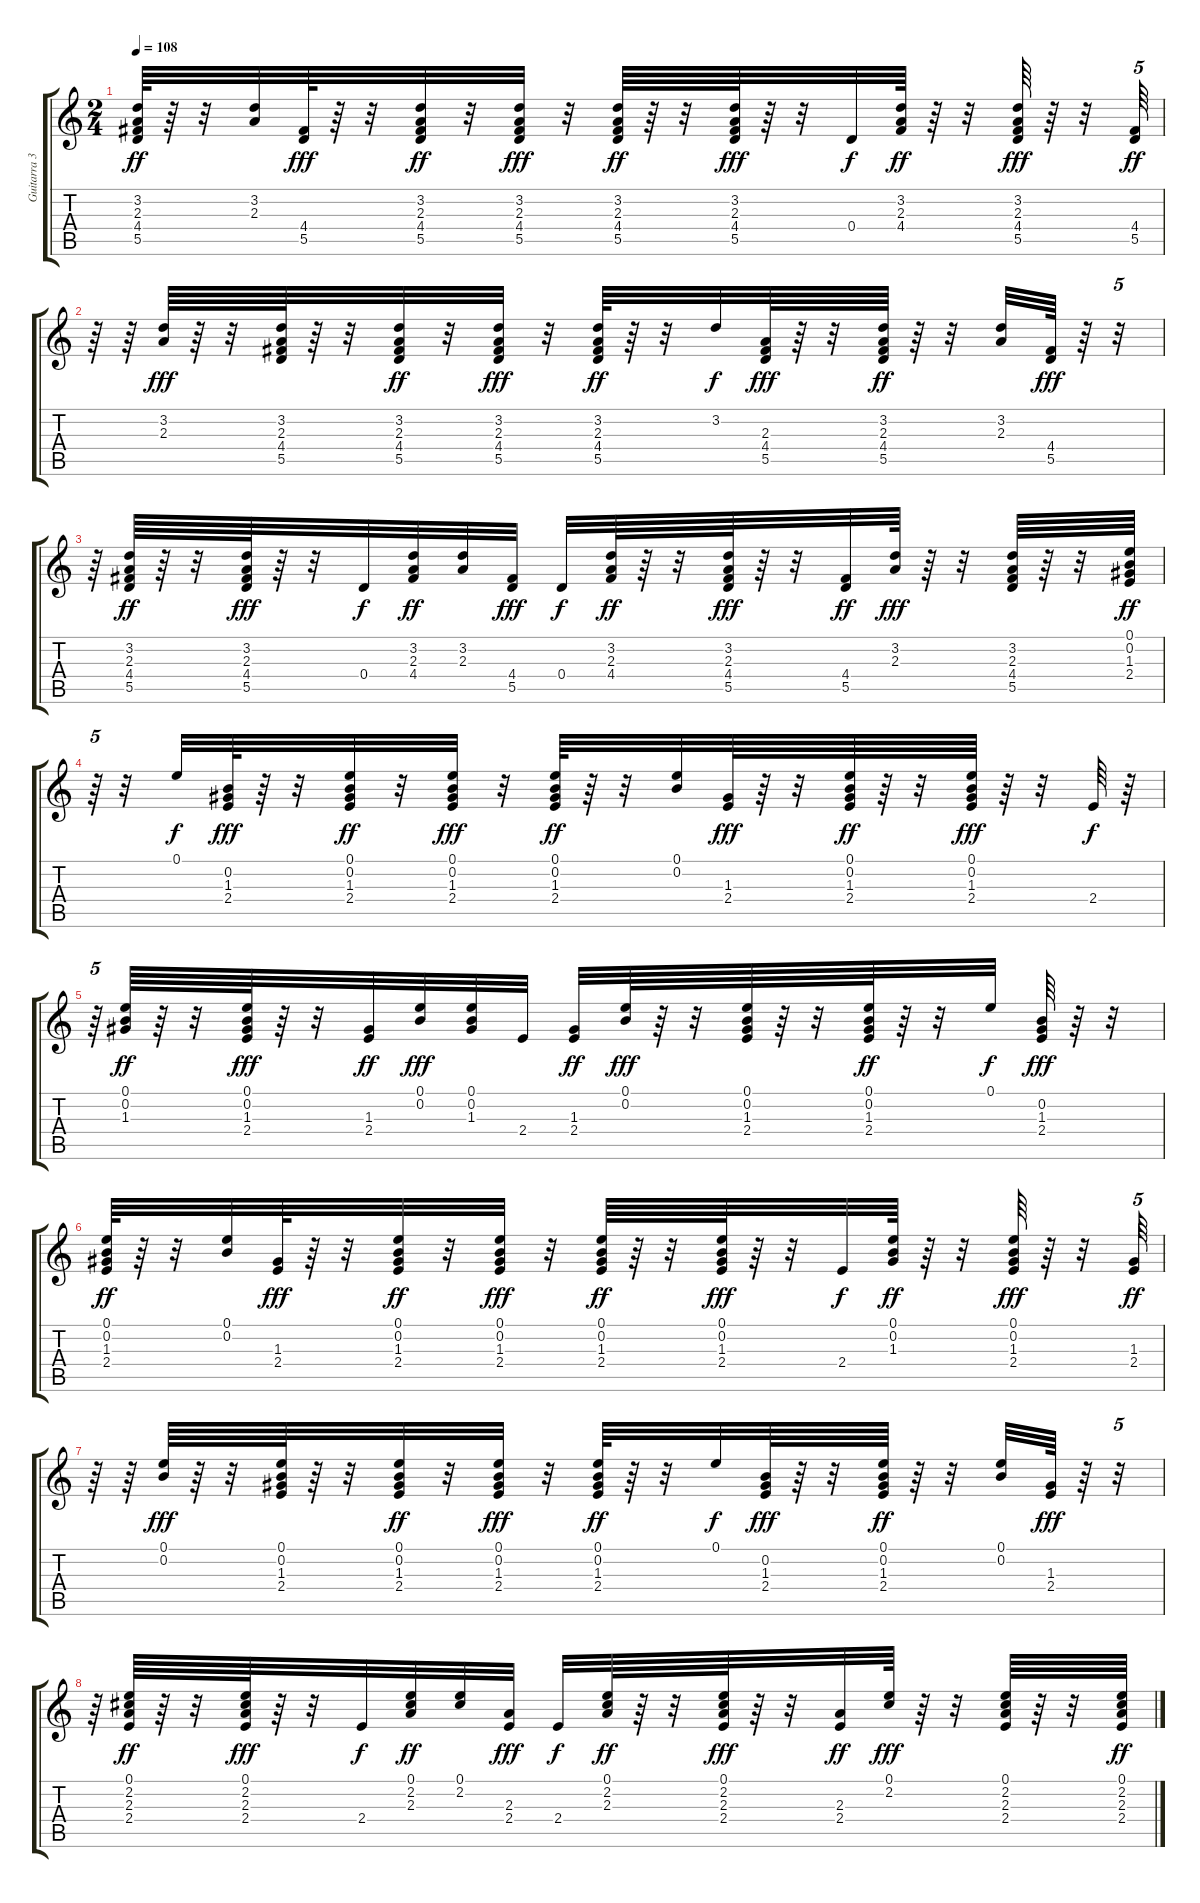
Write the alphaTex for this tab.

\track ("Guitarra 3" "Guitarra 3") {instrument acousticguitarnylon}
\staff {score tabs}
\tuning (E4 B3 G3 D3 A2 E2) {hide}
\ts (2 4)
\tempo 108
\clef g2
\ks c
(3.2 2.3 4.4 5.5).64{dy ff} r.64 r.32 (3.2 2.3).32 (4.4 5.5).64{dy fff} r.64 r.32 (3.2 2.3 4.4 5.5).32{dy ff} r.32 (3.2 2.3 4.4 5.5).32{dy fff} r.32 (3.2 2.3 4.4 5.5).64{dy ff} r.64 r.32 (3.2 2.3 4.4 5.5).64{dy fff} r.64 r.32 0.4.32{dy f} (3.2 2.3 4.4).64{dy ff} r.64 r.32 (3.2 2.3 4.4 5.5).64{dy fff} r.64 r.32 (4.4 5.5).64{tu (5 4) dy ff} |
r.64 r.64 (3.2 2.3).64{dy fff} r.64 r.32 (3.2 2.3 4.4 5.5).64 r.64 r.32 (3.2 2.3 4.4 5.5).32{dy ff} r.32 (3.2 2.3 4.4 5.5).32{dy fff} r.32 (3.2 2.3 4.4 5.5).64{dy ff} r.64 r.32 3.2.32{dy f} (2.3 4.4 5.5).64{dy fff} r.64 r.32 (3.2 2.3 4.4 5.5).64{dy ff} r.64 r.32 (3.2 2.3).32 (4.4 5.5).64{dy fff} r.64 r.32{tu (5 4)} |
r.64 (3.2 2.3 4.4 5.5).64{dy ff} r.64 r.32 (3.2 2.3 4.4 5.5).64{dy fff} r.64 r.32 0.4.32{dy f} (3.2 2.3 4.4).32{dy ff} (3.2 2.3).32 (4.4 5.5).32{dy fff} 0.4.32{dy f} (3.2 2.3 4.4).64{dy ff} r.64 r.32 (3.2 2.3 4.4 5.5).64{dy fff} r.64 r.32 (4.4 5.5).32{dy ff} (3.2 2.3).64{dy fff} r.64 r.32 (3.2 2.3 4.4 5.5).64 r.64 r.32 (0.1 0.2 1.3 2.4).64{dy ff} |
r.64{tu (5 4)} r.32 0.1.32{dy f} (0.2 1.3 2.4).64{dy fff} r.64 r.32 (0.1 0.2 1.3 2.4).32{dy ff} r.32 (0.1 0.2 1.3 2.4).32{dy fff} r.32 (0.1 0.2 1.3 2.4).64{dy ff} r.64 r.32 (0.1 0.2).32 (1.3 2.4).64{dy fff} r.64 r.32 (0.1 0.2 1.3 2.4).64{dy ff} r.64 r.32 (0.1 0.2 1.3 2.4).64{dy fff} r.64 r.32 2.4.64{dy f} r.64 |
r.64{tu (5 4)} (0.1 0.2 1.3).64{dy ff} r.64 r.32 (0.1 0.2 1.3 2.4).64{dy fff} r.64 r.32 (1.3 2.4).32{dy ff} (0.1 0.2).32{dy fff} (0.1 0.2 1.3).32 2.4.32 (1.3 2.4).32{dy ff} (0.1 0.2).64{dy fff} r.64 r.32 (0.1 0.2 1.3 2.4).64 r.64 r.32 (0.1 0.2 1.3 2.4).64{dy ff} r.64 r.32 0.1.32{dy f} (0.2 1.3 2.4).64{dy fff} r.64 r.32 |
(0.1 0.2 1.3 2.4).64{dy ff} r.64 r.32 (0.1 0.2).32 (1.3 2.4).64{dy fff} r.64 r.32 (0.1 0.2 1.3 2.4).32{dy ff} r.32 (0.1 0.2 1.3 2.4).32{dy fff} r.32 (0.1 0.2 1.3 2.4).64{dy ff} r.64 r.32 (0.1 0.2 1.3 2.4).64{dy fff} r.64 r.32 2.4.32{dy f} (0.1 0.2 1.3).64{dy ff} r.64 r.32 (0.1 0.2 1.3 2.4).64{dy fff} r.64 r.32 (1.3 2.4).64{tu (5 4) dy ff} |
r.64 r.64 (0.1 0.2).64{dy fff} r.64 r.32 (0.1 0.2 1.3 2.4).64 r.64 r.32 (0.1 0.2 1.3 2.4).32{dy ff} r.32 (0.1 0.2 1.3 2.4).32{dy fff} r.32 (0.1 0.2 1.3 2.4).64{dy ff} r.64 r.32 0.1.32{dy f} (0.2 1.3 2.4).64{dy fff} r.64 r.32 (0.1 0.2 1.3 2.4).64{dy ff} r.64 r.32 (0.1 0.2).32 (1.3 2.4).64{dy fff} r.64 r.32{tu (5 4)} |
r.64 (0.1 2.2 2.3 2.4).64{dy ff} r.64 r.32 (0.1 2.2 2.3 2.4).64{dy fff} r.64 r.32 2.4.32{dy f} (0.1 2.2 2.3).32{dy ff} (0.1 2.2).32 (2.3 2.4).32{dy fff} 2.4.32{dy f} (0.1 2.2 2.3).64{dy ff} r.64 r.32 (0.1 2.2 2.3 2.4).64{dy fff} r.64 r.32 (2.3 2.4).32{dy ff} (0.1 2.2).64{dy fff} r.64 r.32 (0.1 2.2 2.3 2.4).64 r.64 r.32 (0.1 2.2 2.3 2.4).64{dy ff}
